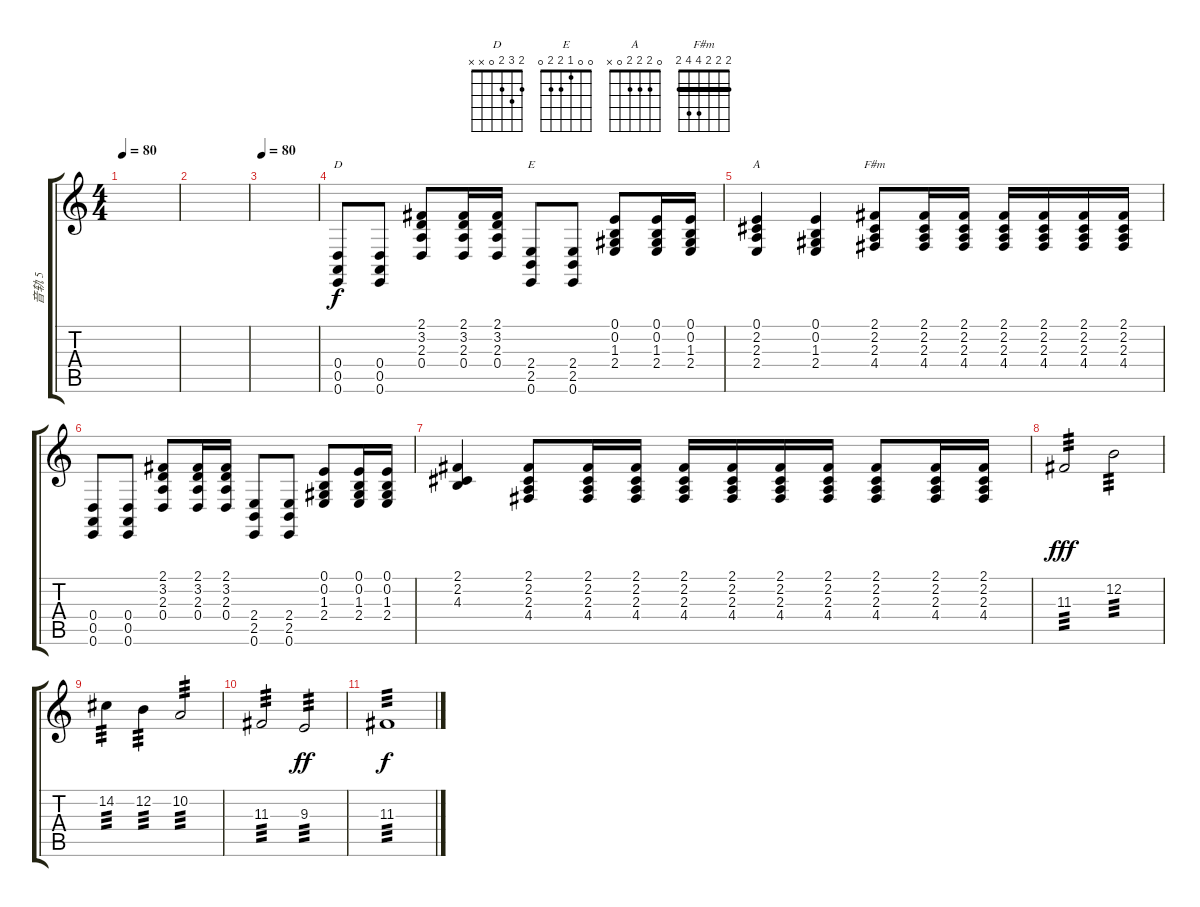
\track ("音轨 5" "音轨 5") {instrument electricgrandpiano}
\staff {score tabs}
\tuning (E4 B3 G3 D3 A2 E2) {hide}
\chord ("D" 2 3 2 0 x x)
\chord ("E" 0 0 1 2 2 0)
\chord ("A" 0 2 2 2 0 x)
\chord ("F#m" 2 2 2 4 4 2) {barre 2}
\ts (4 4)
\tempo 80
\clef g2
\ks c
|
|
\tempo 80
|
(0.4 0.5 0.6).8{ch "D" volume 9} (0.4 0.5 0.6).8 (2.1 3.2 2.3 0.4).8 (2.1 3.2 2.3 0.4).16 (2.1 3.2 2.3 0.4).16 (2.4 2.5 0.6).8{ch "E"} (2.4 2.5 0.6).8 (0.1 0.2 1.3 2.4).8 (0.1 0.2 1.3 2.4).16 (0.1 0.2 1.3 2.4).16 |
(0.1 2.2 2.3 2.4).4{ch "A"} (0.1 0.2 1.3 2.4).4 (2.1 2.2 2.3 4.4).8{ch "F#m"} (2.1 2.2 2.3 4.4).16 (2.1 2.2 2.3 4.4).16 (2.1 2.2 2.3 4.4).16 (2.1 2.2 2.3 4.4).16 (2.1 2.2 2.3 4.4).16 (2.1 2.2 2.3 4.4).16 |
(0.4 0.5 0.6).8 (0.4 0.5 0.6).8 (2.1 3.2 2.3 0.4).8 (2.1 3.2 2.3 0.4).16 (2.1 3.2 2.3 0.4).16 (2.4 2.5 0.6).8 (2.4 2.5 0.6).8 (0.1 0.2 1.3 2.4).8 (0.1 0.2 1.3 2.4).16 (0.1 0.2 1.3 2.4).16 |
(2.1 2.2 4.3).4 (2.1 2.2 2.3 4.4).8 (2.1 2.2 2.3 4.4).16 (2.1 2.2 2.3 4.4).16 (2.1 2.2 2.3 4.4).16 (2.1 2.2 2.3 4.4).16 (2.1 2.2 2.3 4.4).16 (2.1 2.2 2.3 4.4).16 (2.1 2.2 2.3 4.4).8 (2.1 2.2 2.3 4.4).16 (2.1 2.2 2.3 4.4).16 |
11.3.2{tp 3 dy fff volume 16} 12.2.2{tp 3} |
14.2.4{tp 3} 12.2.4{tp 3} 10.2.2{tp 3} |
11.3.2{tp 3 volume 10} 9.3.2{tp 3 dy ff} |
11.3.1{tp 3 dy f volume 6}
